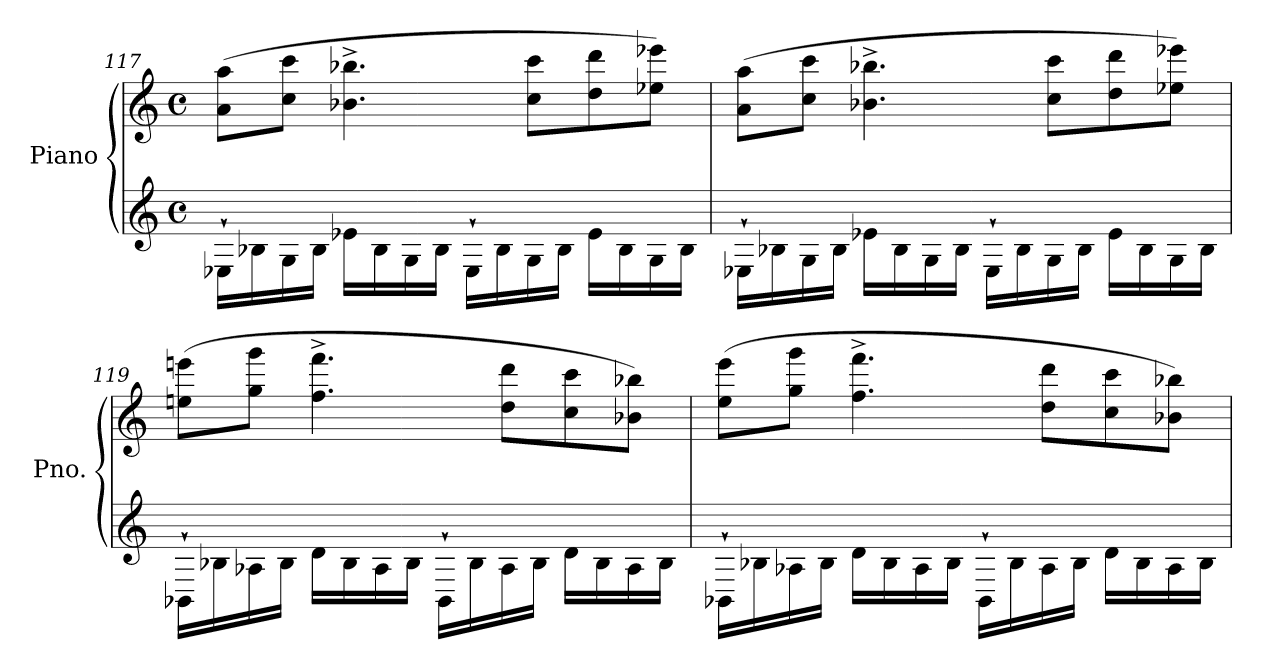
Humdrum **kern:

**kern	**kern
*part1	*part1
*staff2	*staff1
*I"Piano	*
*I'Pno.	*
*clefG2	*clefG2
*k[]	*k[]
*M4/4	*M4/4
*met(c)	*met(c)
=117	=117
16E-X`\LL	(8a\ 8aa\L
16B-X\	.
16G\	8cc\ 8ccc\J
16B-\JJ	.
16e-X\LL	4.b-X\^ 4.bb-X\^
16B-\	.
16G\	.
16B-\JJ	.
16E-`\LL	.
16B-\	.
16G\	8cc\ 8ccc\L
16B-\JJ	.
16e-\LL	8dd\ 8ddd\
16B-\	.
16G\	8ee-X\ 8eee-X\J)
16B-\JJ	.
=118	=118
16E-X`\LL	(8a\ 8aa\L
16B-X\	.
16G\	8cc\ 8ccc\J
16B-\JJ	.
16e-X\LL	4.b-X\^ 4.bb-X\^
16B-\	.
16G\	.
16B-\JJ	.
16E-`\LL	.
16B-\	.
16G\	8cc\ 8ccc\L
16B-\JJ	.
16e-\LL	8dd\ 8ddd\
16B-\	.
16G\	8ee-X\ 8eee-X\J)
16B-\JJ	.
!!LO:PB:g=z
=119	=119
16BB-X`\LL	(8een\ 8eeen\L
16B-X\	.
16A-X\	8gg\ 8ggg\J
16B-\JJ	.
16d\LL	4.ff\^ 4.fff\^
16B-\	.
16A-\	.
16B-\JJ	.
16BB-`\LL	.
16B-\	.
16A-\	8dd\ 8ddd\L
16B-\JJ	.
16d\LL	8cc\ 8ccc\
16B-\	.
16A-\	8b-X\ 8bb-X\J)
16B-\JJ	.
=120	=120
16BB-X`\LL	(8ee\ 8eee\L
16B-X\	.
16A-X\	8gg\ 8ggg\J
16B-\JJ	.
16d\LL	4.ff\^ 4.fff\^
16B-\	.
16A-\	.
16B-\JJ	.
16BB-`\LL	.
16B-\	.
16A-\	8dd\ 8ddd\L
16B-\JJ	.
16d\LL	8cc\ 8ccc\
16B-\	.
16A-\	8b-X\ 8bb-X\J)
16B-\JJ	.
=	=
*-	*-
